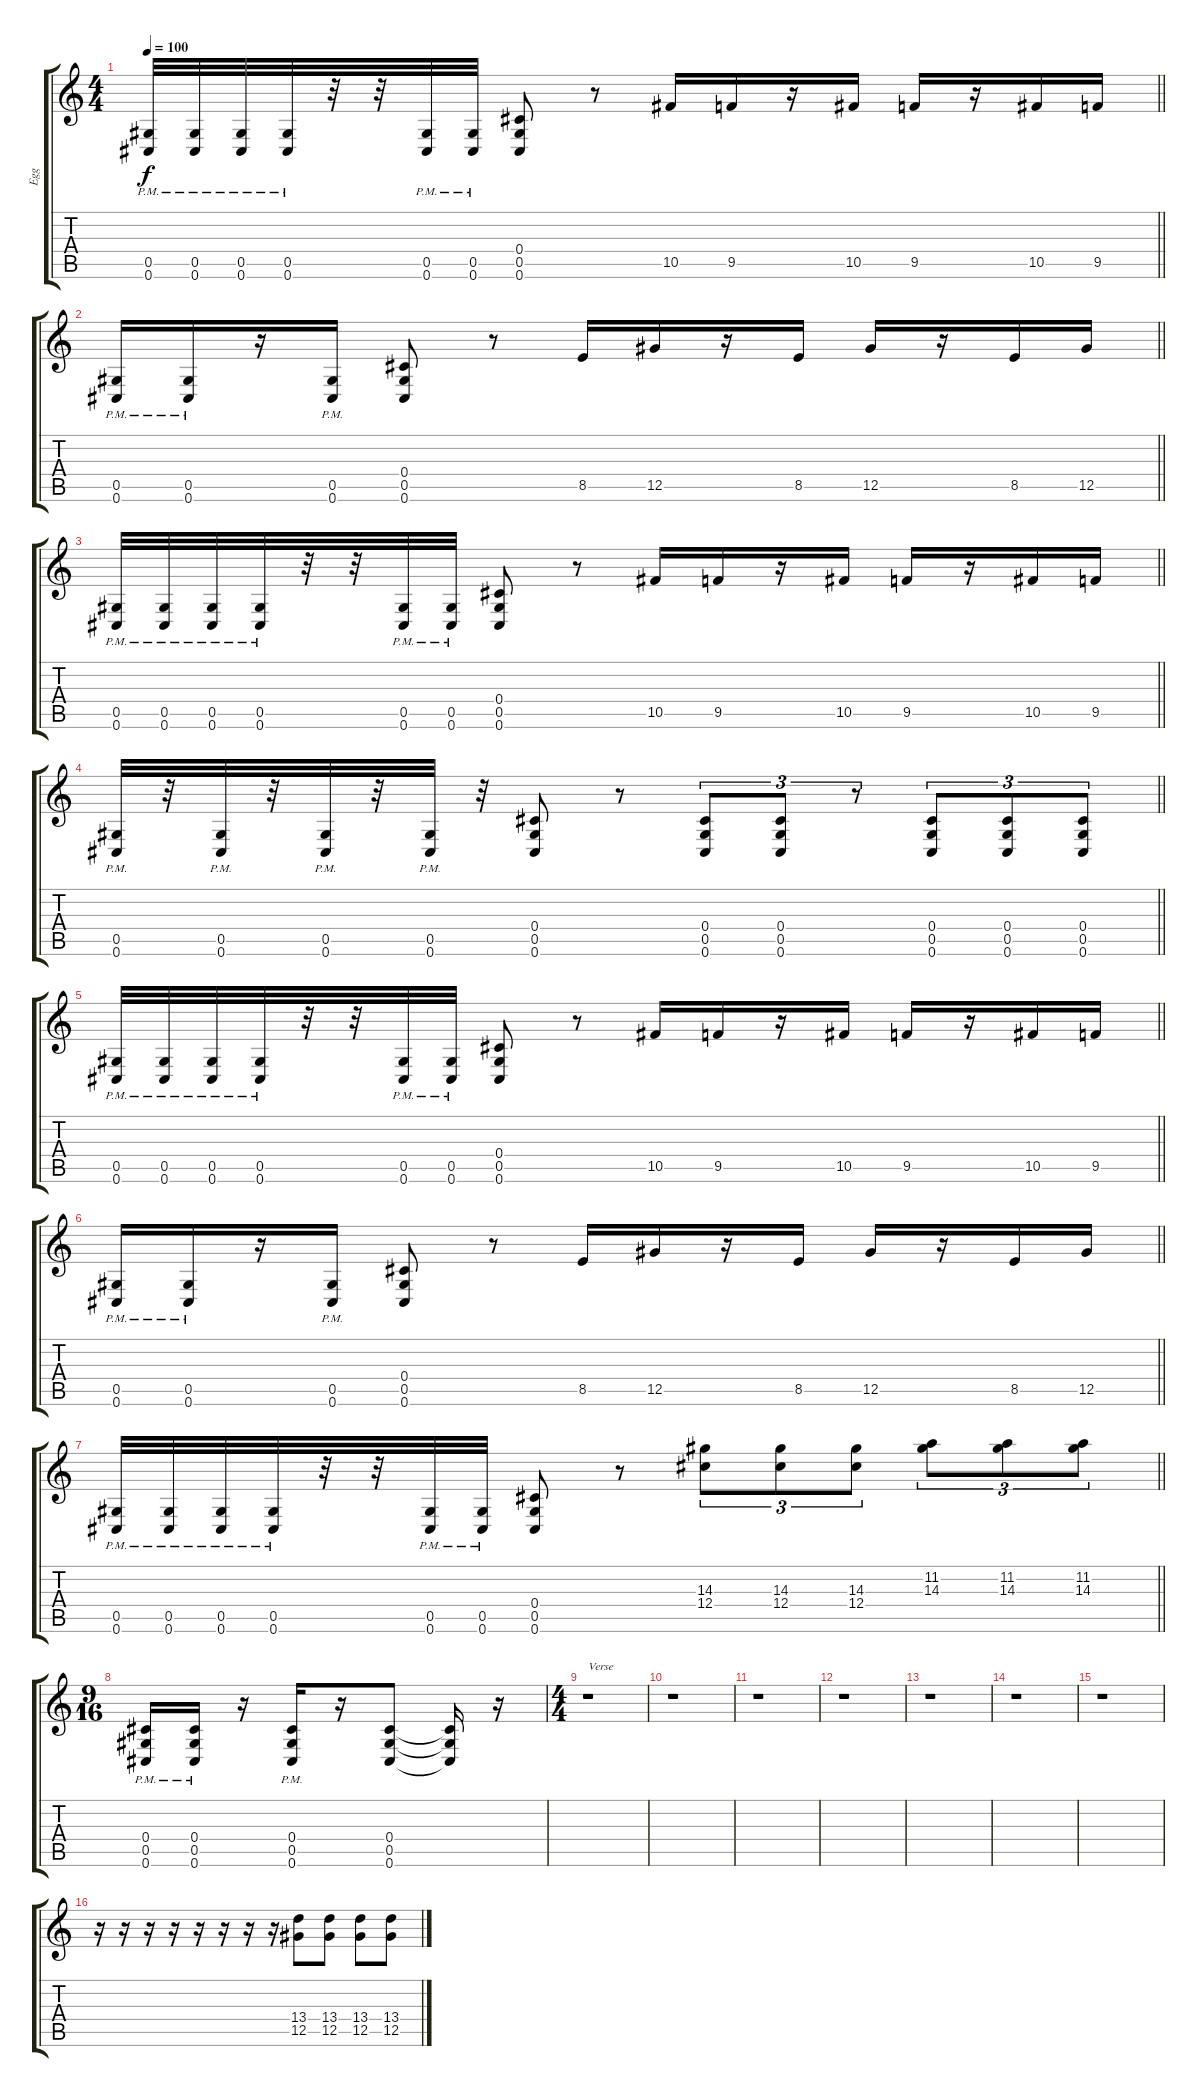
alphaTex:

\track ("Egg" "Egg") {instrument electricguitarclean}
\staff {score tabs}
\tuning (Eb4 Bb3 Gb3 Db3 Ab2 Db2) {hide}
\ts (4 4)
\tempo 100
\clef g2
\barLineRight lightlight
\ks c
(0.5{pm} 0.6{pm}).32{dy f} (0.5{pm} 0.6{pm}).32 (0.5{pm} 0.6{pm}).32 (0.5{pm} 0.6{pm}).32 r.32 r.32 (0.5{pm} 0.6{pm}).32 (0.5{pm} 0.6{pm}).32 (0.4 0.5 0.6).8 r.8 10.5.16 9.5.16 r.16 10.5.16 9.5.16 r.16 10.5.16 9.5.16 |
\barLineRight lightlight
(0.5{pm} 0.6{pm}).16 (0.5{pm} 0.6{pm}).16 r.16 (0.5{pm} 0.6{pm}).16 (0.4 0.5 0.6).8 r.8 8.5.16 12.5.16 r.16 8.5.16 12.5.16 r.16 8.5.16 12.5.16 |
\barLineRight lightlight
(0.5{pm} 0.6{pm}).32 (0.5{pm} 0.6{pm}).32 (0.5{pm} 0.6{pm}).32 (0.5{pm} 0.6{pm}).32 r.32 r.32 (0.5{pm} 0.6{pm}).32 (0.5{pm} 0.6{pm}).32 (0.4 0.5 0.6).8 r.8 10.5.16 9.5.16 r.16 10.5.16 9.5.16 r.16 10.5.16 9.5.16 |
\barLineRight lightlight
(0.5{pm} 0.6{pm}).32 r.32 (0.5{pm} 0.6{pm}).32 r.32 (0.5{pm} 0.6{pm}).32 r.32 (0.5{pm} 0.6{pm}).32 r.32 (0.4 0.5 0.6).8 r.8 (0.4 0.5 0.6).8{tu (3 2)} (0.4 0.5 0.6).8{tu (3 2)} r.8{tu (3 2)} (0.4 0.5 0.6).8{tu (3 2)} (0.4 0.5 0.6).8{tu (3 2)} (0.4 0.5 0.6).8{tu (3 2)} |
\barLineRight lightlight
(0.5{pm} 0.6{pm}).32 (0.5{pm} 0.6{pm}).32 (0.5{pm} 0.6{pm}).32 (0.5{pm} 0.6{pm}).32 r.32 r.32 (0.5{pm} 0.6{pm}).32 (0.5{pm} 0.6{pm}).32 (0.4 0.5 0.6).8 r.8 10.5.16 9.5.16 r.16 10.5.16 9.5.16 r.16 10.5.16 9.5.16 |
\barLineRight lightlight
(0.5{pm} 0.6{pm}).16 (0.5{pm} 0.6{pm}).16 r.16 (0.5{pm} 0.6{pm}).16 (0.4 0.5 0.6).8 r.8 8.5.16 12.5.16 r.16 8.5.16 12.5.16 r.16 8.5.16 12.5.16 |
\barLineRight lightlight
(0.5{pm} 0.6{pm}).32 (0.5{pm} 0.6{pm}).32 (0.5{pm} 0.6{pm}).32 (0.5{pm} 0.6{pm}).32 r.32 r.32 (0.5{pm} 0.6{pm}).32 (0.5{pm} 0.6{pm}).32 (0.4 0.5 0.6).8 r.8 (14.3 12.4).8{tu (3 2)} (14.3 12.4).8{tu (3 2)} (14.3 12.4).8{tu (3 2)} (11.2 14.3).8{tu (3 2)} (11.2 14.3).8{tu (3 2)} (11.2 14.3).8{tu (3 2)} |
\ts (9 16)
(0.4{pm} 0.5{pm} 0.6{pm}).16 (0.4{pm} 0.5{pm} 0.6{pm}).16 r.16 (0.4{pm} 0.5{pm} 0.6{pm}).16 r.16 (0.4 0.5 0.6).8 (0.4{t} 0.5{t} 0.6{t}).16 r.16 |
\ts (4 4)
r.1{txt "Verse"} |
r.1 |
r.1 |
r.1 |
r.1 |
r.1 |
r.1 |
r.16 r.16 r.16 r.16 r.16 r.16 r.16 r.16 (13.4 12.5).8 (13.4 12.5).8 (13.4 12.5).8 (13.4 12.5).8
